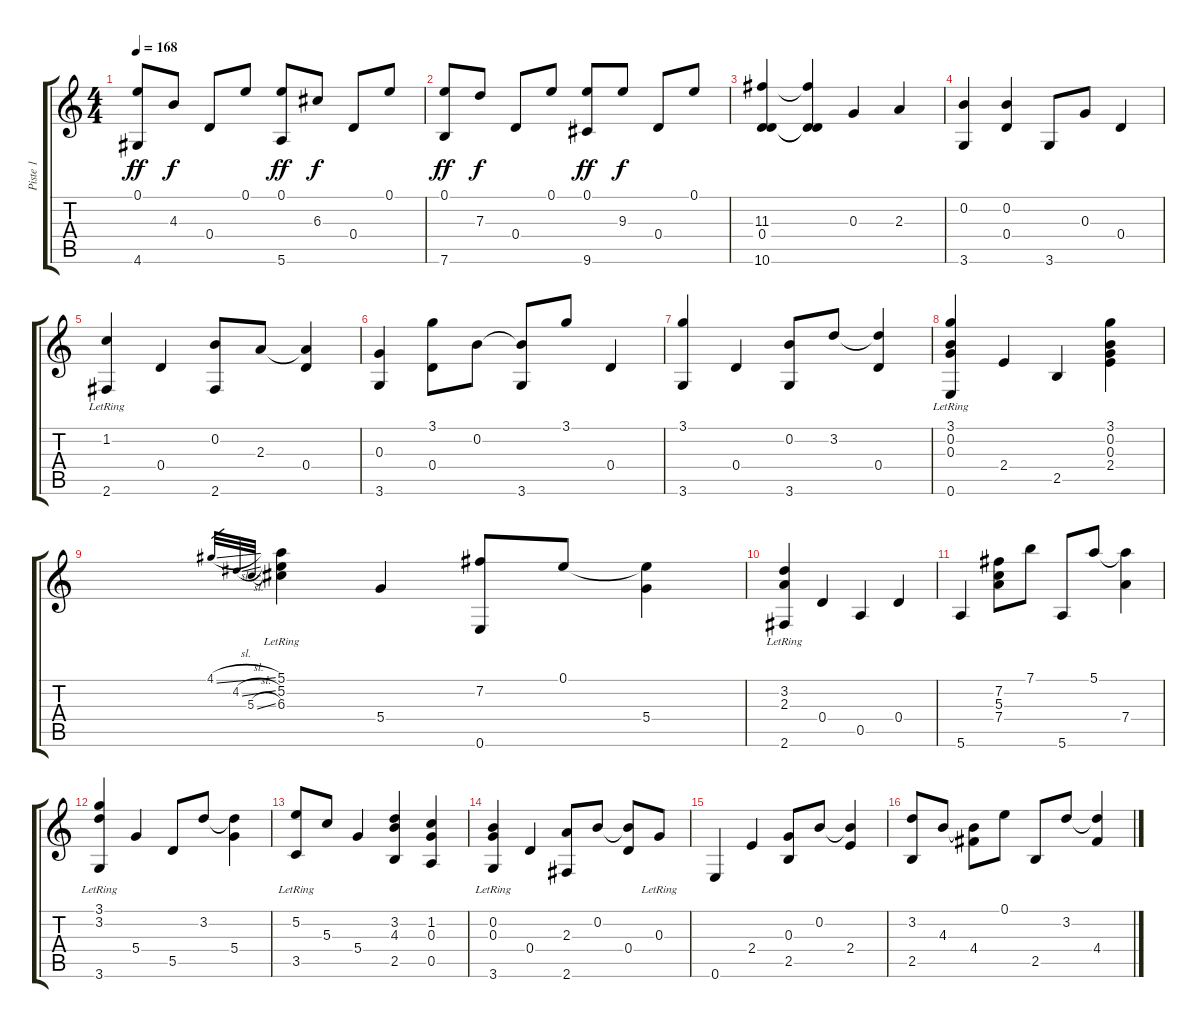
\track ("Piste 1" "Piste 1") {instrument acousticguitarsteel}
\staff {score tabs}
\tuning (E4 B3 G3 D3 A2 E2) {hide}
\ts (4 4)
\tempo 168
\clef g2
\ks c
(0.1 4.6).8{dy ff} 4.3.8{dy f} 0.4.8 0.1.8 (0.1 5.6).8{dy ff} 6.3.8{dy f} 0.4.8 0.1.8 |
(0.1 7.6).8{dy ff} 7.3.8{dy f} 0.4.8 0.1.8 (0.1 9.6).8{dy ff} 9.3.8{dy f} 0.4.8 0.1.8 |
(11.3 0.4 10.6).4 (11.3{t} 0.4{t} 10.6{t}).4 0.3.4 2.3.4 |
(0.2 3.6).4 (0.2 0.4).4 3.6.8 0.3.8 0.4.4 |
(1.2{lr} 2.6).4 0.4.4 (0.2 2.6).8 2.3.8 (2.3{t} 0.4).4 |
(0.3 3.6).4 (3.1 0.4).8 0.2.8 (0.2{t} 3.6).8 3.1.8 0.4.4 |
(3.1 3.6).4 0.4.4 (0.2 3.6).8 3.2.8 (3.2{t} 0.4).4 |
(3.1{lr} 0.2{lr} 0.3{lr} 0.6).4 2.4.4 2.5.4 (3.1 0.2 0.3 2.4).4 |
4.1{sl}.32{gr} 4.2{sl}.32{gr} 5.3{sl}.32{gr} (5.1{lr} 5.2 6.3).4 5.4.4 (7.2 0.6).8 0.1.8 (0.1{t} 5.4).4 |
(3.2{lr} 2.3{lr} 2.6).4 0.4.4 0.5.4 0.4.4 |
5.6.4 (7.2 5.3 7.4).8 7.1.8 5.6.8 5.1.8 (5.1{t} 7.4).4 |
(3.1{lr} 3.2{lr} 3.6).4 5.4.4 5.5.8 3.2.8 (3.2{t} 5.4).4 |
(5.2{lr} 3.5).8 5.3.8 5.4.4 (3.2 4.3 2.5).4 (1.2 0.3 0.5).4 |
(0.2{lr} 0.3{lr} 3.6).4 0.4.4 (2.3 2.6).8 0.2.8 (0.2{t} 0.4).8 0.3{lr}.8 |
0.6.4 2.4.4 (0.3 2.5).8 0.2.8 (0.2{t} 2.4).4 |
(3.2 2.5).8 4.3.8 (4.3{t} 4.4).8 0.1.8 2.5.8 3.2.8 (3.2{t} 4.4).4
